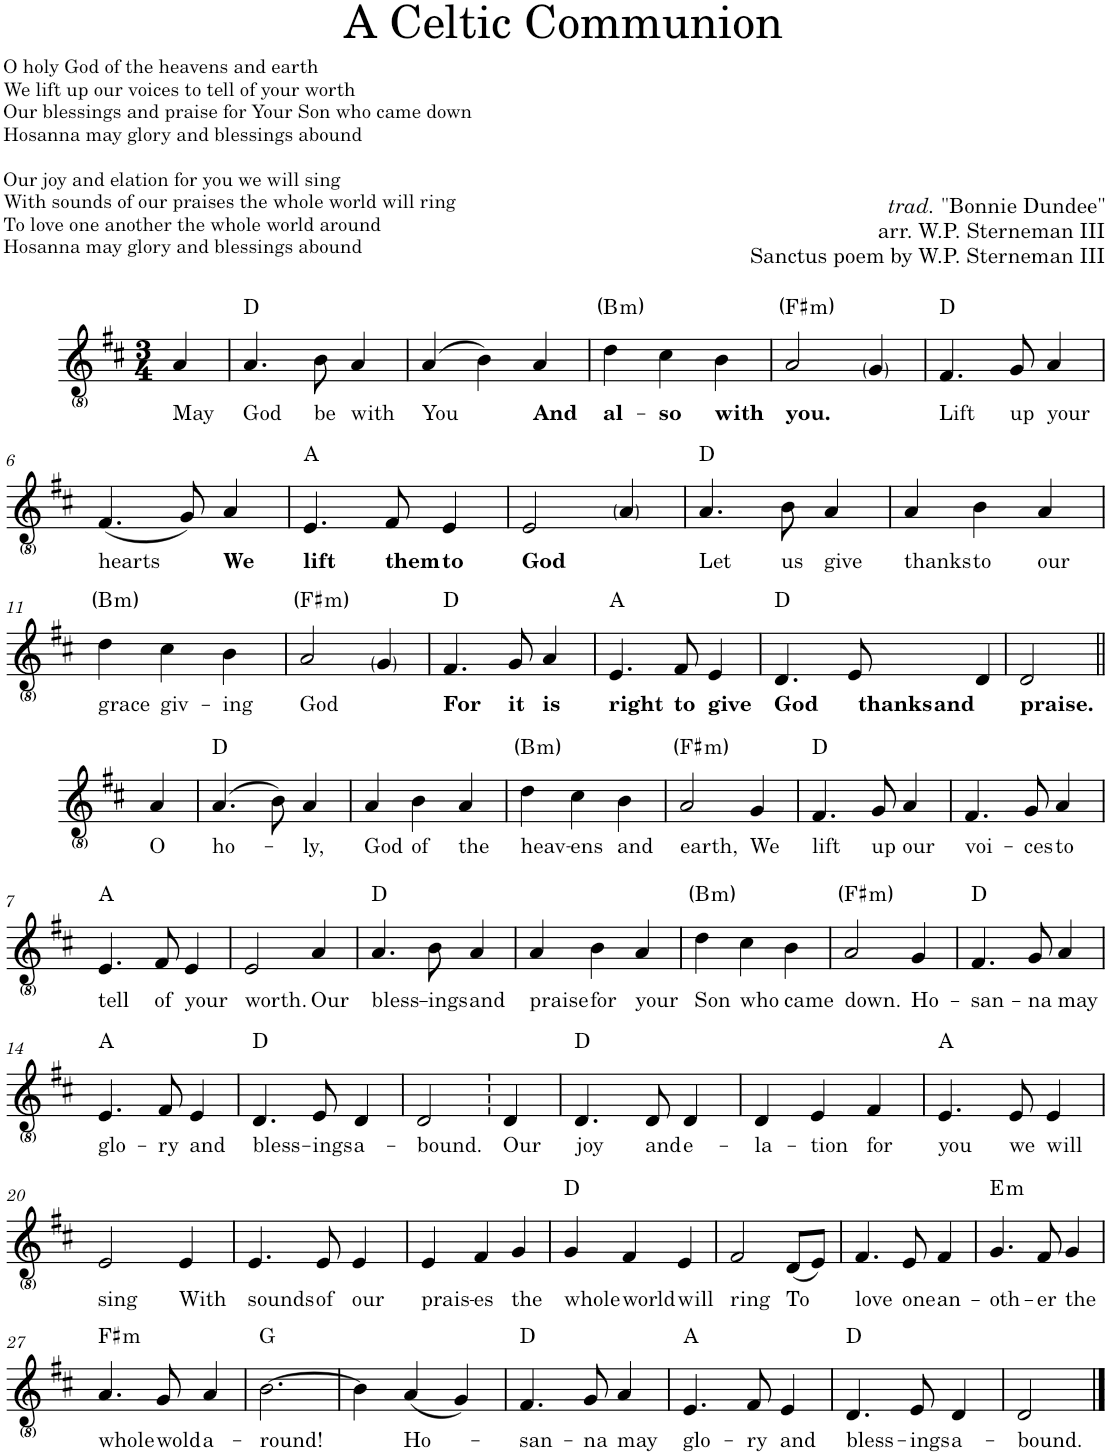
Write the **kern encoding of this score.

**kern	**kern	**text	**harte	**kern	**text	**harte
*part2	*part2	*part2	*part2	*part1	*part1	*part1
*staff3	*staff2	*staff2	*	*staff1	*staff1	*
*I"Piano	*	*	*	*I"Voice	*	*
*I'Pno	*	*	*	*	*	*
*stria5	*stria5	*	*	*	*	*
*clefF4	*clefG2	*	*	*clefG2	*	*
*k[f#c#]	*k[f#c#]	*	*	*k[f#c#]	*	*
*M3/4	*M3/4	*	*	*M3/4	*	*
=	=	=	=	=	=	=
!	!	!	!	!	!LO:LY:b	!
2.r	4a	May	.	4a/	May	.
.	2ryy	.	.	2ryy	.	.
=1	=1	=1	=1	=1	=1	=1
*^	*	*	*	*	*	*
!	!	!	!	!	!	!LO:LY:b	!
8r	2.D	4.a	God	D:maj	4.a/	God	D:maj
8F#	.	.	.	.	.	.	.
8A\L	.	.	.	.	.	.	.
!	!	!	!	!	!	!LO:LY:b	!
8d\J	.	8b	be	.	8b\	be	.
!	!	!	!	!	!	!LO:LY:b	!
4A	.	4a	with	.	4a/	with	.
=2	=2	=2	=2	=2	=2	=2	=2
!	!	!	!	!	!	!LO:LY:b	!
8r	2.D	(4a	You	.	(4a/	You	.
8F#	.	.	.	.	.	.	.
8A\L	.	4b)	.	.	4b\)	.	.
8d\J	.	.	.	.	.	.	.
!	!	!	!	!	!	!LO:LY:b	!
4A	.	4a	And	.	4a/	And	.
=3	=3	=3	=3	=3	=3	=3	=3
!	!	!	!	!LO:H:kt=m	!	!LO:LY:b	!LO:H:kt=m
8r	2.BB	4dd	al-	B:min	4dd\	al-	B:min
8F#	.	.	.	.	.	.	.
!	!	!	!	!	!	!LO:LY:b	!
8B\L	.	4cc#	-so	.	4cc#\	-so	.
8F#\J	.	.	.	.	.	.	.
!	!	!	!	!	!	!LO:LY:b	!
4D	.	4b	with	.	4b\	with	.
=4	=4	=4	=4	=4	=4	=4	=4
!	!	!	!	!LO:H:kt=m	!	!LO:LY:b	!LO:H:kt=m
8r	2.FF#	2a	you.	F#:min	2a/	you.	F#:min
8C#	.	.	.	.	.	.	.
2F#	.	.	.	.	.	.	.
.	.	4g	.	.	4g/	.	.
=5	=5	=5	=5	=5	=5	=5	=5
!LO:N:vis=2	!	!	!	!	!	!LO:LY:b	!
2.r	[2.D	4.f#	Lift	D:maj	4.f#/	Lift	D:maj
!	!	!	!	!	!	!LO:LY:b	!
.	.	8g	up	.	8g/	up	.
!	!	!	!	!	!	!LO:LY:b	!
.	.	4a	your	.	4a/	your	.
!!LO:LB:g=z
=6	=6	=6	=6	=6	=6	=6	=6
!LO:N:vis=2	!	!	!	!	!	!LO:LY:b	!
2.r	2.D]	(4.f#	hearts	.	(4.f#/	hearts	.
.	.	8g)	.	.	8g/)	.	.
!	!	!	!	!	!	!LO:LY:b	!
.	.	4a	We	.	4a/	We	.
=7	=7	=7	=7	=7	=7	=7	=7
!LO:N:vis=2	!	!	!	!	!	!LO:LY:b	!
2.r	[2.AA	4.e	lift	A:maj	4.e/	lift	A:maj
!	!	!	!	!	!	!LO:LY:b	!
.	.	8f#	them	.	8f#/	them	.
!	!	!	!	!	!	!LO:LY:b	!
.	.	4e	to	.	4e/	to	.
=8	=8	=8	=8	=8	=8	=8	=8
!LO:N:vis=2	!	!	!	!	!	!LO:LY:b	!
2.r	2.AA]	2e	God	.	2e/	God	.
.	.	4a	.	.	4a/	.	.
=9	=9	=9	=9	=9	=9	=9	=9
!LO:N:vis=2	!	!	!	!	!	!LO:LY:b	!
2.r	[2.D	4.a	Let	D:maj	4.a/	Let	D:maj
!	!	!	!	!	!	!LO:LY:b	!
.	.	8b	us	.	8b\	us	.
!	!	!	!	!	!	!LO:LY:b	!
.	.	4a	give	.	4a/	give	.
=10	=10	=10	=10	=10	=10	=10	=10
!LO:N:vis=2	!	!	!	!	!	!LO:LY:b	!
2.r	2.D]	4a	thanks	.	4a/	thanks	.
!	!	!	!	!	!	!LO:LY:b	!
.	.	4b	to	.	4b\	to	.
!	!	!	!	!	!	!LO:LY:b	!
.	.	4a	our	.	4a/	our	.
!!LO:LB:g=z
=11	=11	=11	=11	=11	=11	=11	=11
!LO:N:vis=2	!	!	!	!LO:H:kt=m	!	!LO:LY:b	!LO:H:kt=m
2.r	2.BB	4dd	grace	B:min	4dd\	grace	B:min
!	!	!	!	!	!	!LO:LY:b	!
.	.	4cc#	giv-	.	4cc#\	giv-	.
!	!	!	!	!	!	!LO:LY:b	!
.	.	4b	-ing	.	4b\	-ing	.
=12	=12	=12	=12	=12	=12	=12	=12
!LO:N:vis=2	!	!	!	!LO:H:kt=m	!	!LO:LY:b	!LO:H:kt=m
2.r	2.FF#	2a	God	F#:min	2a/	God	F#:min
.	.	4g	.	.	4g/	.	.
=13	=13	=13	=13	=13	=13	=13	=13
!LO:N:vis=2	!	!	!	!	!	!LO:LY:b	!
2.r	2.D	4.f#	For	D:maj	4.f#/	For	D:maj
!	!	!	!	!	!	!LO:LY:b	!
.	.	8g	it	.	8g/	it	.
!	!	!	!	!	!	!LO:LY:b	!
.	.	4a	is	.	4a/	is	.
=14	=14	=14	=14	=14	=14	=14	=14
!LO:N:vis=2	!	!	!	!	!	!LO:LY:b	!
2.r	2.AA	4.e	right	A:maj	4.e/	right	A:maj
!	!	!	!	!	!	!LO:LY:b	!
.	.	8f#	to	.	8f#/	to	.
!	!	!	!	!	!	!LO:LY:b	!
.	.	4e	give	.	4e/	give	.
=15	=15	=15	=15	=15	=15	=15	=15
!LO:N:vis=2	!	!	!	!	!	!LO:LY:b	!
2.r	[2.D	4.d	God	D:maj	4.d/	God	D:maj
!	!	!	!	!	!	!LO:LY:b	!
.	.	8e	thanks	.	8e/	thanks	.
!	!	!	!	!	!	!LO:LY:b	!
.	.	4d	and	.	4d/	and	.
=16	=16	=16	=16	=16	=16	=16	=16
!	!	!	!	!	!	!LO:LY:b	!
2r	2D]	2d	praise.	.	2d/	praise.	.
*v	*v	*	*	*	*	*	*
!!LO:LB:g=z
=||	=||	=||	=||	=||	=||	=||
*stria5	*stria5	*	*	*	*	*
*^	*	*	*	*	*	*
!	!	!	!	!	!	!LO:LY:b	!
*v	*v	*	*	*	*	*	*
2.r	4a	O	.	4a/	O	.
.	2ryy	.	.	2ryy	.	.
=1	=1	=1	=1	=1	=1	=1
!LO:N:vis=2	!	!	!	!	!LO:LY:b	!
*^	*	*	*	*	*	*
2.r	[2.D	(4.a	ho-	D:maj	(4.a/	ho-	D:maj
.	.	8b)	.	.	8b\)	.	.
!	!	!	!	!	!	!LO:LY:b	!
.	.	4a	-ly,	.	4a/	-ly,	.
=2	=2	=2	=2	=2	=2	=2	=2
!LO:N:vis=2	!	!	!	!	!	!LO:LY:b	!
2.r	2.D]	4a	God	.	4a/	God	.
!	!	!	!	!	!	!LO:LY:b	!
.	.	4b	of	.	4b\	of	.
!	!	!	!	!	!	!LO:LY:b	!
.	.	4a	the	.	4a/	the	.
=3	=3	=3	=3	=3	=3	=3	=3
!LO:N:vis=2	!	!	!	!LO:H:kt=m	!	!LO:LY:b	!LO:H:kt=m
2.r	2.BB	4dd	heav-	B:min	4dd\	heav-	B:min
!	!	!	!	!	!	!LO:LY:b	!
.	.	4cc#	-ens	.	4cc#\	-ens	.
!	!	!	!	!	!	!LO:LY:b	!
.	.	4b	and	.	4b\	and	.
=4	=4	=4	=4	=4	=4	=4	=4
!LO:N:vis=2	!	!	!	!LO:H:kt=m	!	!LO:LY:b	!LO:H:kt=m
2.r	2.FF#	2a	earth,	F#:min	2a/	earth,	F#:min
!	!	!	!	!	!	!LO:LY:b	!
.	.	4g	We	.	4g/	We	.
=5	=5	=5	=5	=5	=5	=5	=5
!LO:N:vis=2	!	!	!	!	!	!LO:LY:b	!
2.r	[2.D	4.f#	lift	D:maj	4.f#/	lift	D:maj
!	!	!	!	!	!	!LO:LY:b	!
.	.	8g	up	.	8g/	up	.
!	!	!	!	!	!	!LO:LY:b	!
.	.	4a	our	.	4a/	our	.
=6	=6	=6	=6	=6	=6	=6	=6
!LO:N:vis=2	!	!	!	!	!	!LO:LY:b	!
2.r	2.D]	4.f#	voi-	.	4.f#/	voi-	.
!	!	!	!	!	!	!LO:LY:b	!
.	.	8g	-ces	.	8g/	-ces	.
!	!	!	!	!	!	!LO:LY:b	!
.	.	4a	to	.	4a/	to	.
!!LO:LB:g=z
=7	=7	=7	=7	=7	=7	=7	=7
!LO:N:vis=2	!	!	!	!	!	!LO:LY:b	!
2.r	[2.AA	4.e	tell	A:maj	4.e/	tell	A:maj
!	!	!	!	!	!	!LO:LY:b	!
.	.	8f#	of	.	8f#/	of	.
!	!	!	!	!	!	!LO:LY:b	!
.	.	4e	your	.	4e/	your	.
=8	=8	=8	=8	=8	=8	=8	=8
!LO:N:vis=2	!	!	!	!	!	!LO:LY:b	!
2.r	2.AA]	2e	worth.	.	2e/	worth.	.
!	!	!	!	!	!	!LO:LY:b	!
.	.	4a	Our	.	4a/	Our	.
=9	=9	=9	=9	=9	=9	=9	=9
!LO:N:vis=2	!	!	!	!	!	!LO:LY:b	!
2.r	[2.D	4.a	bless-	D:maj	4.a/	bless-	D:maj
!	!	!	!	!	!	!LO:LY:b	!
.	.	8b	-ings	.	8b\	-ings	.
!	!	!	!	!	!	!LO:LY:b	!
.	.	4a	and	.	4a/	and	.
=10	=10	=10	=10	=10	=10	=10	=10
!LO:N:vis=2	!	!	!	!	!	!LO:LY:b	!
2.r	2.D]	4a	praise	.	4a/	praise	.
!	!	!	!	!	!	!LO:LY:b	!
.	.	4b	for	.	4b\	for	.
!	!	!	!	!	!	!LO:LY:b	!
.	.	4a	your	.	4a/	your	.
=11	=11	=11	=11	=11	=11	=11	=11
!LO:N:vis=2	!	!	!	!LO:H:kt=m	!	!LO:LY:b	!LO:H:kt=m
2.r	2.BB	4dd	Son	B:min	4dd\	Son	B:min
!	!	!	!	!	!	!LO:LY:b	!
.	.	4cc#	who	.	4cc#\	who	.
!	!	!	!	!	!	!LO:LY:b	!
.	.	4b	came	.	4b\	came	.
=12	=12	=12	=12	=12	=12	=12	=12
!LO:N:vis=2	!	!	!	!LO:H:kt=m	!	!LO:LY:b	!LO:H:kt=m
2.r	2.FF#	2a	down.	F#:min	2a/	down.	F#:min
!	!	!	!	!	!	!LO:LY:b	!
.	.	4g	Ho-	.	4g/	Ho-	.
=13	=13	=13	=13	=13	=13	=13	=13
!LO:N:vis=2	!	!	!	!	!	!LO:LY:b	!
2.r	2.D	4.f#	-san-	D:maj	4.f#/	-san-	D:maj
!	!	!	!	!	!	!LO:LY:b	!
.	.	8g	-na	.	8g/	-na	.
!	!	!	!	!	!	!LO:LY:b	!
.	.	4a	may	.	4a/	may	.
!!LO:LB:g=z
=14	=14	=14	=14	=14	=14	=14	=14
!LO:N:vis=2	!	!	!	!	!	!LO:LY:b	!
2.r	2.AA	4.e	glo-	A:maj	4.e/	glo-	A:maj
!	!	!	!	!	!	!LO:LY:b	!
.	.	8f#	-ry	.	8f#/	-ry	.
!	!	!	!	!	!	!LO:LY:b	!
.	.	4e	and	.	4e/	and	.
=15	=15	=15	=15	=15	=15	=15	=15
!LO:N:vis=2	!	!	!	!	!	!LO:LY:b	!
2.r	[2.D	4.d	bless-	D:maj	4.d/	bless-	D:maj
!	!	!	!	!	!	!LO:LY:b	!
.	.	8e	-ings	.	8e/	-ings	.
!	!	!	!	!	!	!LO:LY:b	!
.	.	4d	a-	.	4d/	a-	.
=16	=16	=16	=16	=16	=16	=16	=16
!	!	!	!	!	!	!LO:LY:b	!
2r	2D_	2d	-bound.	.	2d/	-bound.	.
=16X1	=16X1	=16X1	=16X1	=16X1	=16X1	=16X1	=16X1
!	!	!	!	!	!	!LO:LY:b	!
4r	4D]	4d	Our	.	4d/	Our	.
=17	=17	=17	=17	=17	=17	=17	=17
!LO:N:vis=2	!	!	!	!	!	!LO:LY:b	!
2.r	[2.D	4.d	joy	D:maj	4.d/	joy	D:maj
!	!	!	!	!	!	!LO:LY:b	!
.	.	8d	and	.	8d/	and	.
!	!	!	!	!	!	!LO:LY:b	!
.	.	4d	e-	.	4d/	e-	.
=18	=18	=18	=18	=18	=18	=18	=18
!LO:N:vis=2	!	!	!	!	!	!LO:LY:b	!
2.r	2.D]	4d	-la-	.	4d/	-la-	.
!	!	!	!	!	!	!LO:LY:b	!
.	.	4e	-tion	.	4e/	-tion	.
!	!	!	!	!	!	!LO:LY:b	!
.	.	4f#	for	.	4f#/	for	.
=19	=19	=19	=19	=19	=19	=19	=19
!LO:N:vis=2	!	!	!	!	!	!LO:LY:b	!
2.r	[2.AA	4.e	you	A:maj	4.e/	you	A:maj
!	!	!	!	!	!	!LO:LY:b	!
.	.	8e	we	.	8e/	we	.
!	!	!	!	!	!	!LO:LY:b	!
.	.	4e	will	.	4e/	will	.
!!LO:LB:g=z
=20	=20	=20	=20	=20	=20	=20	=20
!LO:N:vis=2	!	!	!	!	!	!LO:LY:b	!
2.r	2.AA]	2e	sing	.	2e/	sing	.
!	!	!	!	!	!	!LO:LY:b	!
.	.	4e	With	.	4e/	With	.
=21	=21	=21	=21	=21	=21	=21	=21
!LO:N:vis=2	!	!	!	!	!	!LO:LY:b	!
2.r	[2.AA	4.e	sounds	A:maj	4.e/	sounds	A:maj
!	!	!	!	!	!	!LO:LY:b	!
.	.	8e	of	.	8e/	of	.
!	!	!	!	!	!	!LO:LY:b	!
.	.	4e	our	.	4e/	our	.
=22	=22	=22	=22	=22	=22	=22	=22
!LO:N:vis=2	!	!	!	!	!	!LO:LY:b	!
2.r	2.AA]	4e	prais-	.	4e/	prais-	.
!	!	!	!	!	!	!LO:LY:b	!
.	.	4f#	-es	.	4f#/	-es	.
!	!	!	!	!	!	!LO:LY:b	!
.	.	4g	the	.	4g/	the	.
=23	=23	=23	=23	=23	=23	=23	=23
!LO:N:vis=2	!	!	!	!	!	!LO:LY:b	!
2.r	[2.D	4g	whole	D:maj	4g/	whole	D:maj
!	!	!	!	!	!	!LO:LY:b	!
.	.	4f#	world	.	4f#/	world	.
!	!	!	!	!	!	!LO:LY:b	!
.	.	4e	will	.	4e/	will	.
=24	=24	=24	=24	=24	=24	=24	=24
!LO:N:vis=2	!	!	!	!	!	!LO:LY:b	!
2.r	2.D]	2f#	ring	.	2f#/	ring	.
!	!	!	!	!	!	!LO:LY:b	!
.	.	(8d/L	To	.	(8d/L	To	.
.	.	8e/J)	.	.	8e/J)	.	.
=25	=25	=25	=25	=25	=25	=25	=25
!LO:N:vis=2	!	!	!	!	!	!LO:LY:b	!
2.r	2.D	4.f#	love	D:maj	4.f#/	love	D:maj
!	!	!	!	!	!	!LO:LY:b	!
.	.	8e	one	.	8e/	one	.
!	!	!	!	!	!	!LO:LY:b	!
.	.	4f#	an-	.	4f#/	an-	.
=26	=26	=26	=26	=26	=26	=26	=26
!LO:N:vis=2	!	!	!	!LO:H:kt=m	!	!LO:LY:b	!LO:H:kt=m
2.r	2.EE	4.g	-oth-	E:min	4.g/	-oth-	E:min
!	!	!	!	!	!	!LO:LY:b	!
.	.	8f#	-er	.	8f#/	-er	.
!	!	!	!	!	!	!LO:LY:b	!
.	.	4g	the	.	4g/	the	.
!!LO:LB:g=z
=27	=27	=27	=27	=27	=27	=27	=27
!LO:N:vis=2	!	!	!	!LO:H:kt=m	!	!LO:LY:b	!LO:H:kt=m
2.r	2.FF#	4.a	whole	F#:min	4.a/	whole	F#:min
!	!	!	!	!	!	!LO:LY:b	!
.	.	8g	wold	.	8g/	wold	.
!	!	!	!	!	!	!LO:LY:b	!
.	.	4a	a-	.	4a/	a-	.
=28	=28	=28	=28	=28	=28	=28	=28
!LO:N:vis=2	!	!	!	!	!	!LO:LY:b	!
2.r	[2.GG	[2.b	-round!	G:maj	[2.b\	-round!	G:maj
=29	=29	=29	=29	=29	=29	=29	=29
!LO:N:vis=2	!	!	!	!	!	!	!
2.r	2.GG]	4b]	.	.	4b\]	.	.
!	!	!	!	!	!	!LO:LY:b	!
.	.	(4a	Ho-	.	(4a/	Ho-	.
.	.	4g)	.	.	4g/)	.	.
=30	=30	=30	=30	=30	=30	=30	=30
!LO:N:vis=2	!	!	!	!	!	!LO:LY:b	!
2.r	2.D	4.f#	-san-	D:maj	4.f#/	-san-	D:maj
!	!	!	!	!	!	!LO:LY:b	!
.	.	8g	-na	.	8g/	-na	.
!	!	!	!	!	!	!LO:LY:b	!
.	.	4a	may	.	4a/	may	.
=31	=31	=31	=31	=31	=31	=31	=31
!LO:N:vis=2	!	!	!	!	!	!LO:LY:b	!
2.r	2.AA	4.e	glo-	A:maj	4.e/	glo-	A:maj
!	!	!	!	!	!	!LO:LY:b	!
.	.	8f#	-ry	.	8f#/	-ry	.
!	!	!	!	!	!	!LO:LY:b	!
.	.	4e	and	.	4e/	and	.
=32	=32	=32	=32	=32	=32	=32	=32
!LO:N:vis=2	!	!	!	!	!	!LO:LY:b	!
2.r	2.D	4.d	bless-	D:maj	4.d/	bless-	D:maj
!	!	!	!	!	!	!LO:LY:b	!
.	.	8e	-ings	.	8e/	-ings	.
!	!	!	!	!	!	!LO:LY:b	!
.	.	4d	a-	.	4d/	a-	.
=33	=33	=33	=33	=33	=33	=33	=33
!	!	!	!	!	!	!LO:LY:b	!
2r	2DD	2d	-bound.	.	2d/	-bound.	.
*v	*v	*	*	*	*	*	*
==	==	==	==	==	==	==
*-	*-	*-	*-	*-	*-	*-
